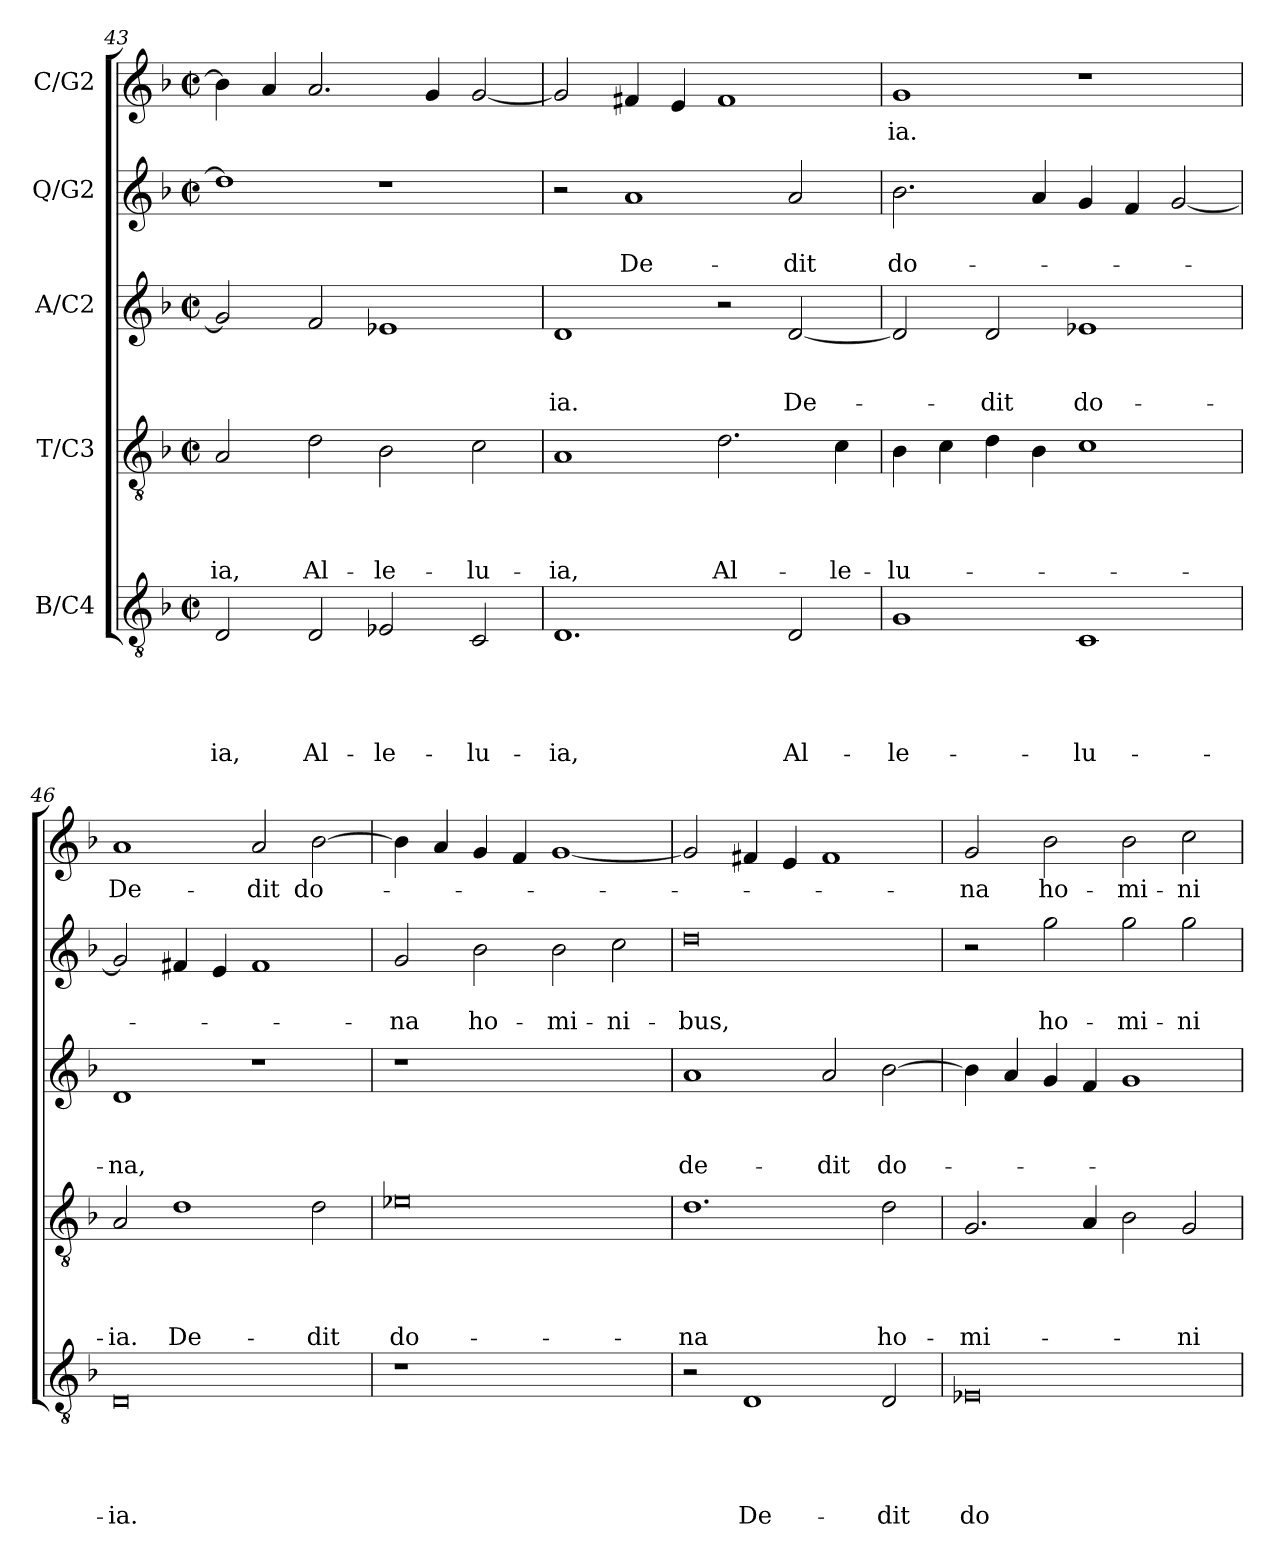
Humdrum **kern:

**kern	**text	**text	**text	**text	**text	**kern	**text	**text	**text	**text	**kern	**text	**text	**text	**kern	**text	**text	**kern	**text
*part5	*part5	*part5	*part5	*part5	*part5	*part4	*part4	*part4	*part4	*part4	*part3	*part3	*part3	*part3	*part2	*part2	*part2	*part1	*part1
*staff5	*staff5	*staff5	*staff5	*staff5	*staff5	*staff4	*staff4	*staff4	*staff4	*staff4	*staff3	*staff3	*staff3	*staff3	*staff2	*staff2	*staff2	*staff1	*staff1
*I"B/C4	*	*	*	*	*	*I"T/C3	*	*	*	*	*I"A/C2	*	*	*	*I"Q/G2	*	*	*I"C/G2	*
*clefGv2	*	*	*	*	*	*clefGv2	*	*	*	*	*clefG2	*	*	*	*clefG2	*	*	*clefG2	*
*k[b-]	*	*	*	*	*	*k[b-]	*	*	*	*	*k[b-]	*	*	*	*k[b-]	*	*	*k[b-]	*
*F:	*	*	*	*	*	*F:	*	*	*	*	*F:	*	*	*	*F:	*	*	*F:	*
*M2/2	*	*	*	*	*	*M2/2	*	*	*	*	*M2/2	*	*	*	*M2/2	*	*	*M2/2	*
*met(c|)	*	*	*	*	*	*met(c|)	*	*	*	*	*met(c|)	*	*	*	*met(c|)	*	*	*met(c|)	*
=43	=43	=43	=43	=43	=43	=43	=43	=43	=43	=43	=43	=43	=43	=43	=43	=43	=43	=43	=43
!	!	!	!	!	!LO:LY:b	!	!	!	!	!LO:LY:b	!	!	!	!	!	!	!	!	!
2D/	.	.	.	.	-ia,	2A/	.	.	.	-ia,	2g/]	.	.	.	1dd]	.	.	4b-\]	.
.	.	.	.	.	.	.	.	.	.	.	.	.	.	.	.	.	.	4a/	.
!	!	!	!	!	!LO:LY:b	!	!	!	!	!LO:LY:b	!	!	!	!	!	!	!	!	!
2D/	.	.	.	.	Al-	2d\	.	.	.	Al-	2f/	.	.	.	.	.	.	2.a/	.
!	!	!	!	!	!LO:LY:b	!	!	!	!	!LO:LY:b	!	!	!	!	!	!	!	!	!
2E-X/	.	.	.	.	-le-	2B-\	.	.	.	-le-	1e-X	.	.	.	1r	.	.	.	.
.	.	.	.	.	.	.	.	.	.	.	.	.	.	.	.	.	.	4g/	.
!	!	!	!	!	!LO:LY:b	!	!	!	!	!LO:LY:b	!	!	!	!	!	!	!	!	!
2C/	.	.	.	.	-lu-	2c\	.	.	.	-lu-	.	.	.	.	.	.	.	[2g/	.
=44	=44	=44	=44	=44	=44	=44	=44	=44	=44	=44	=44	=44	=44	=44	=44	=44	=44	=44	=44
!	!	!	!	!	!LO:LY:b	!	!	!	!	!LO:LY:b	!	!	!	!LO:LY:b	!	!	!	!	!
1.D	.	.	.	.	-ia,	1A	.	.	.	-ia,	1d	.	.	-ia.	2r	.	.	2g/]	.
!	!	!	!	!	!	!	!	!	!	!	!	!	!	!	!	!	!LO:LY:b	!	!
.	.	.	.	.	.	.	.	.	.	.	.	.	.	.	1a	.	De-	4f#X/	.
.	.	.	.	.	.	.	.	.	.	.	.	.	.	.	.	.	.	4e/	.
!	!	!	!	!	!	!	!	!	!	!LO:LY:b	!	!	!	!	!	!	!	!	!
.	.	.	.	.	.	2.d\	.	.	.	Al-	2r	.	.	.	.	.	.	1f#	.
!	!	!	!	!	!LO:LY:b	!	!	!	!	!	!	!	!	!LO:LY:b	!	!	!LO:LY:b	!	!
2D/	.	.	.	.	Al-	.	.	.	.	.	[2d/	.	.	De-	2a/	.	-dit	.	.
!	!	!	!	!	!	!	!	!	!	!LO:LY:b	!	!	!	!	!	!	!	!	!
.	.	.	.	.	.	4c\	.	.	.	-le-	.	.	.	.	.	.	.	.	.
=45	=45	=45	=45	=45	=45	=45	=45	=45	=45	=45	=45	=45	=45	=45	=45	=45	=45	=45	=45
!	!	!	!	!	!LO:LY:b	!	!	!	!	!LO:LY:b	!	!	!	!	!	!	!LO:LY:b	!	!LO:LY:b
1G	.	.	.	.	-le-	4B-\	.	.	.	-lu-	2d/]	.	.	.	2.b-\	.	do-	1g	-ia.
.	.	.	.	.	.	4c\	.	.	.	.	.	.	.	.	.	.	.	.	.
!	!	!	!	!	!	!	!	!	!	!	!	!	!	!LO:LY:b	!	!	!	!	!
.	.	.	.	.	.	4d\	.	.	.	.	2d/	.	.	-dit	.	.	.	.	.
.	.	.	.	.	.	4B-\	.	.	.	.	.	.	.	.	4a/	.	.	.	.
!	!	!	!	!	!LO:LY:b	!	!	!	!	!	!	!	!	!LO:LY:b	!	!	!	!	!
1C	.	.	.	.	-lu-	1c	.	.	.	.	1e-X	.	.	do-	4g/	.	.	1r	.
.	.	.	.	.	.	.	.	.	.	.	.	.	.	.	4f/	.	.	.	.
.	.	.	.	.	.	.	.	.	.	.	.	.	.	.	[2g/	.	.	.	.
!!LO:LB:g=z
=46	=46	=46	=46	=46	=46	=46	=46	=46	=46	=46	=46	=46	=46	=46	=46	=46	=46	=46	=46
!	!	!	!	!	!LO:LY:b	!	!	!	!	!LO:LY:b	!	!	!	!LO:LY:b	!	!	!	!	!LO:LY:b
0D	.	.	.	.	-ia.	2A/	.	.	.	-ia.	1d	.	.	-na,	2g/]	.	.	1a	De-
!	!	!	!	!	!	!	!	!	!	!LO:LY:b	!	!	!	!	!	!	!	!	!
.	.	.	.	.	.	1d	.	.	.	De-	.	.	.	.	4f#X/	.	.	.	.
.	.	.	.	.	.	.	.	.	.	.	.	.	.	.	4e/	.	.	.	.
!	!	!	!	!	!	!	!	!	!	!	!	!	!	!	!	!	!	!	!LO:LY:b
.	.	.	.	.	.	.	.	.	.	.	1r	.	.	.	1f#	.	.	2a/	-dit
!	!	!	!	!	!	!	!	!	!	!LO:LY:b	!	!	!	!	!	!	!	!	!LO:LY:b
.	.	.	.	.	.	2d\	.	.	.	-dit	.	.	.	.	.	.	.	[2b-\	do-
=47	=47	=47	=47	=47	=47	=47	=47	=47	=47	=47	=47	=47	=47	=47	=47	=47	=47	=47	=47
!	!	!	!	!	!	!	!	!	!	!LO:LY:b	!	!	!	!	!	!	!LO:LY:b	!	!
1r	.	.	.	.	.	0e-X	.	.	.	do-	1r	.	.	.	2g/	.	-na	4b-\]	.
.	.	.	.	.	.	.	.	.	.	.	.	.	.	.	.	.	.	4a/	.
!	!	!	!	!	!	!	!	!	!	!	!	!	!	!	!	!	!LO:LY:b	!	!
.	.	.	.	.	.	.	.	.	.	.	.	.	.	.	2b-\	.	ho-	4g/	.
.	.	.	.	.	.	.	.	.	.	.	.	.	.	.	.	.	.	4f/	.
!	!	!	!	!	!	!	!	!	!	!	!	!	!	!	!	!	!LO:LY:b	!	!
1ryy	.	.	.	.	.	.	.	.	.	.	1ryy	.	.	.	2b-\	.	-mi-	[1g	.
!	!	!	!	!	!	!	!	!	!	!	!	!	!	!	!	!	!LO:LY:b	!	!
.	.	.	.	.	.	.	.	.	.	.	.	.	.	.	2cc\	.	-ni-	.	.
=48	=48	=48	=48	=48	=48	=48	=48	=48	=48	=48	=48	=48	=48	=48	=48	=48	=48	=48	=48
!	!	!	!	!	!	!	!	!	!	!LO:LY:b	!	!	!	!LO:LY:b	!	!	!LO:LY:b	!	!
2r	.	.	.	.	.	1.d	.	.	.	-na	1a	.	.	de-	0dd	.	-bus,	2g/]	.
!	!	!	!	!	!LO:LY:b	!	!	!	!	!	!	!	!	!	!	!	!	!	!
1D	.	.	.	.	De-	.	.	.	.	.	.	.	.	.	.	.	.	4f#X/	.
.	.	.	.	.	.	.	.	.	.	.	.	.	.	.	.	.	.	4e/	.
!	!	!	!	!	!	!	!	!	!	!	!	!	!	!LO:LY:b	!	!	!	!	!
.	.	.	.	.	.	.	.	.	.	.	2a/	.	.	-dit	.	.	.	1f#	.
!	!	!	!	!	!LO:LY:b	!	!	!	!	!LO:LY:b	!	!	!	!LO:LY:b	!	!	!	!	!
2D/	.	.	.	.	-dit	2d\	.	.	.	ho-	[2b-\	.	.	do-	.	.	.	.	.
=49	=49	=49	=49	=49	=49	=49	=49	=49	=49	=49	=49	=49	=49	=49	=49	=49	=49	=49	=49
!	!	!	!	!	!LO:LY:b	!	!	!	!	!LO:LY:b	!	!	!	!	!	!	!	!	!LO:LY:b
0E-X	.	.	.	.	do-	2.G/	.	.	.	-mi-	4b-\]	.	.	.	2r	.	.	2g/	-na
.	.	.	.	.	.	.	.	.	.	.	4a/	.	.	.	.	.	.	.	.
!	!	!	!	!	!	!	!	!	!	!	!	!	!	!	!	!	!LO:LY:b	!	!LO:LY:b
.	.	.	.	.	.	.	.	.	.	.	4g/	.	.	.	2gg\	.	ho-	2b-\	ho-
.	.	.	.	.	.	4A/	.	.	.	.	4f/	.	.	.	.	.	.	.	.
!	!	!	!	!	!	!	!	!	!	!	!	!	!	!	!	!	!LO:LY:b	!	!LO:LY:b
.	.	.	.	.	.	2B-\	.	.	.	.	1g	.	.	.	2gg\	.	-mi-	2b-\	-mi-
!	!	!	!	!	!	!	!	!	!	!LO:LY:b	!	!	!	!	!	!	!LO:LY:b	!	!LO:LY:b
.	.	.	.	.	.	2G/	.	.	.	-ni-	.	.	.	.	2gg\	.	-ni-	2cc\	-ni-
=	=	=	=	=	=	=	=	=	=	=	=	=	=	=	=	=	=	=	=
*-	*-	*-	*-	*-	*-	*-	*-	*-	*-	*-	*-	*-	*-	*-	*-	*-	*-	*-	*-
